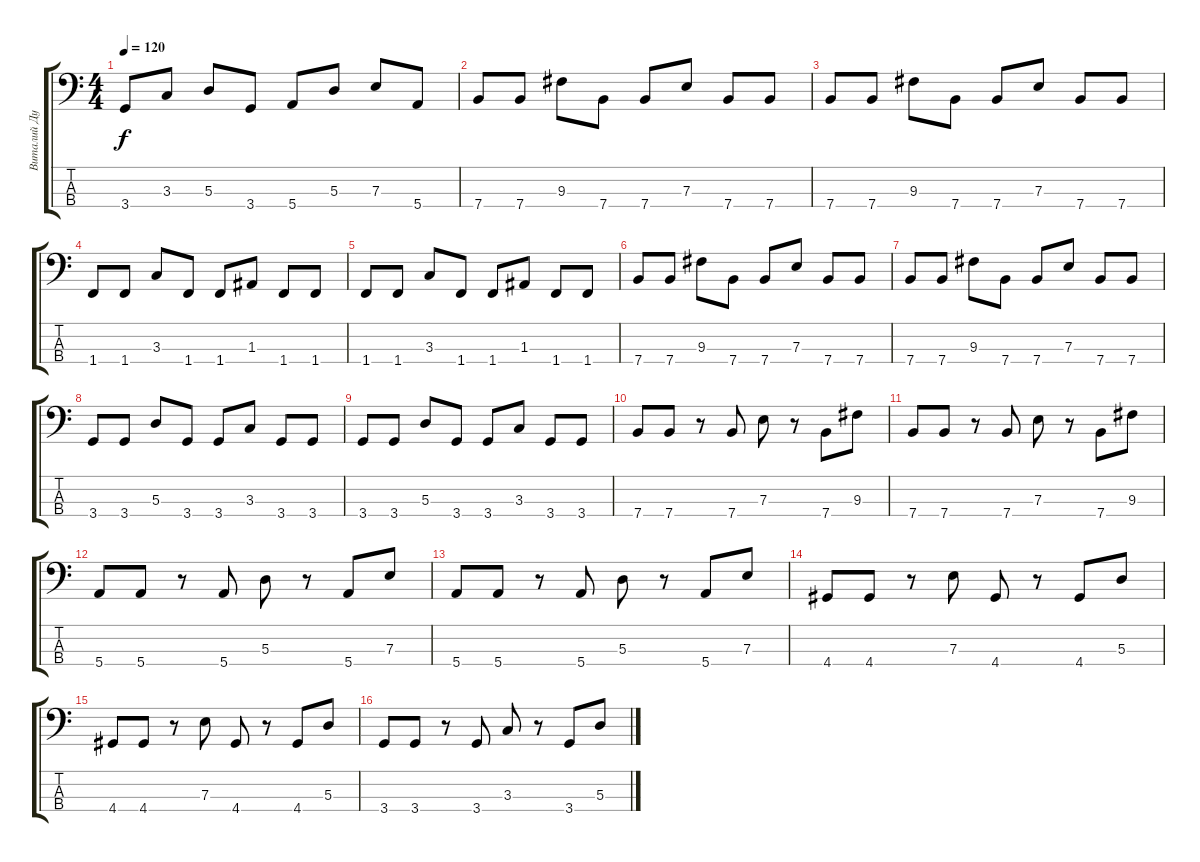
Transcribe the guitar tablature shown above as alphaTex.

\track ("Виталий Дубинин" "Виталий Ду") {instrument slapbass1}
\staff {score tabs}
\tuning (G2 D2 A1 E1) {hide}
\ts (4 4)
\tempo 120
\clef f4
\ks c
3.4.8{dy f} 3.3.8 5.3.8 3.4.8 5.4.8 5.3.8 7.3.8 5.4.8 |
7.4.8 7.4.8 9.3.8 7.4.8 7.4.8 7.3.8 7.4.8 7.4.8 |
7.4.8 7.4.8 9.3.8 7.4.8 7.4.8 7.3.8 7.4.8 7.4.8 |
1.4.8 1.4.8 3.3.8 1.4.8 1.4.8 1.3.8 1.4.8 1.4.8 |
1.4.8 1.4.8 3.3.8 1.4.8 1.4.8 1.3.8 1.4.8 1.4.8 |
7.4.8 7.4.8 9.3.8 7.4.8 7.4.8 7.3.8 7.4.8 7.4.8 |
7.4.8 7.4.8 9.3.8 7.4.8 7.4.8 7.3.8 7.4.8 7.4.8 |
3.4.8 3.4.8 5.3.8 3.4.8 3.4.8 3.3.8 3.4.8 3.4.8 |
3.4.8 3.4.8 5.3.8 3.4.8 3.4.8 3.3.8 3.4.8 3.4.8 |
7.4.8 7.4.8 r.8 7.4.8 7.3.8 r.8 7.4.8 9.3.8 |
7.4.8 7.4.8 r.8 7.4.8 7.3.8 r.8 7.4.8 9.3.8 |
5.4.8 5.4.8 r.8 5.4.8 5.3.8 r.8 5.4.8 7.3.8 |
5.4.8 5.4.8 r.8 5.4.8 5.3.8 r.8 5.4.8 7.3.8 |
4.4.8 4.4.8 r.8 7.3.8 4.4.8 r.8 4.4.8 5.3.8 |
4.4.8 4.4.8 r.8 7.3.8 4.4.8 r.8 4.4.8 5.3.8 |
3.4.8 3.4.8 r.8 3.4.8 3.3.8 r.8 3.4.8 5.3.8
